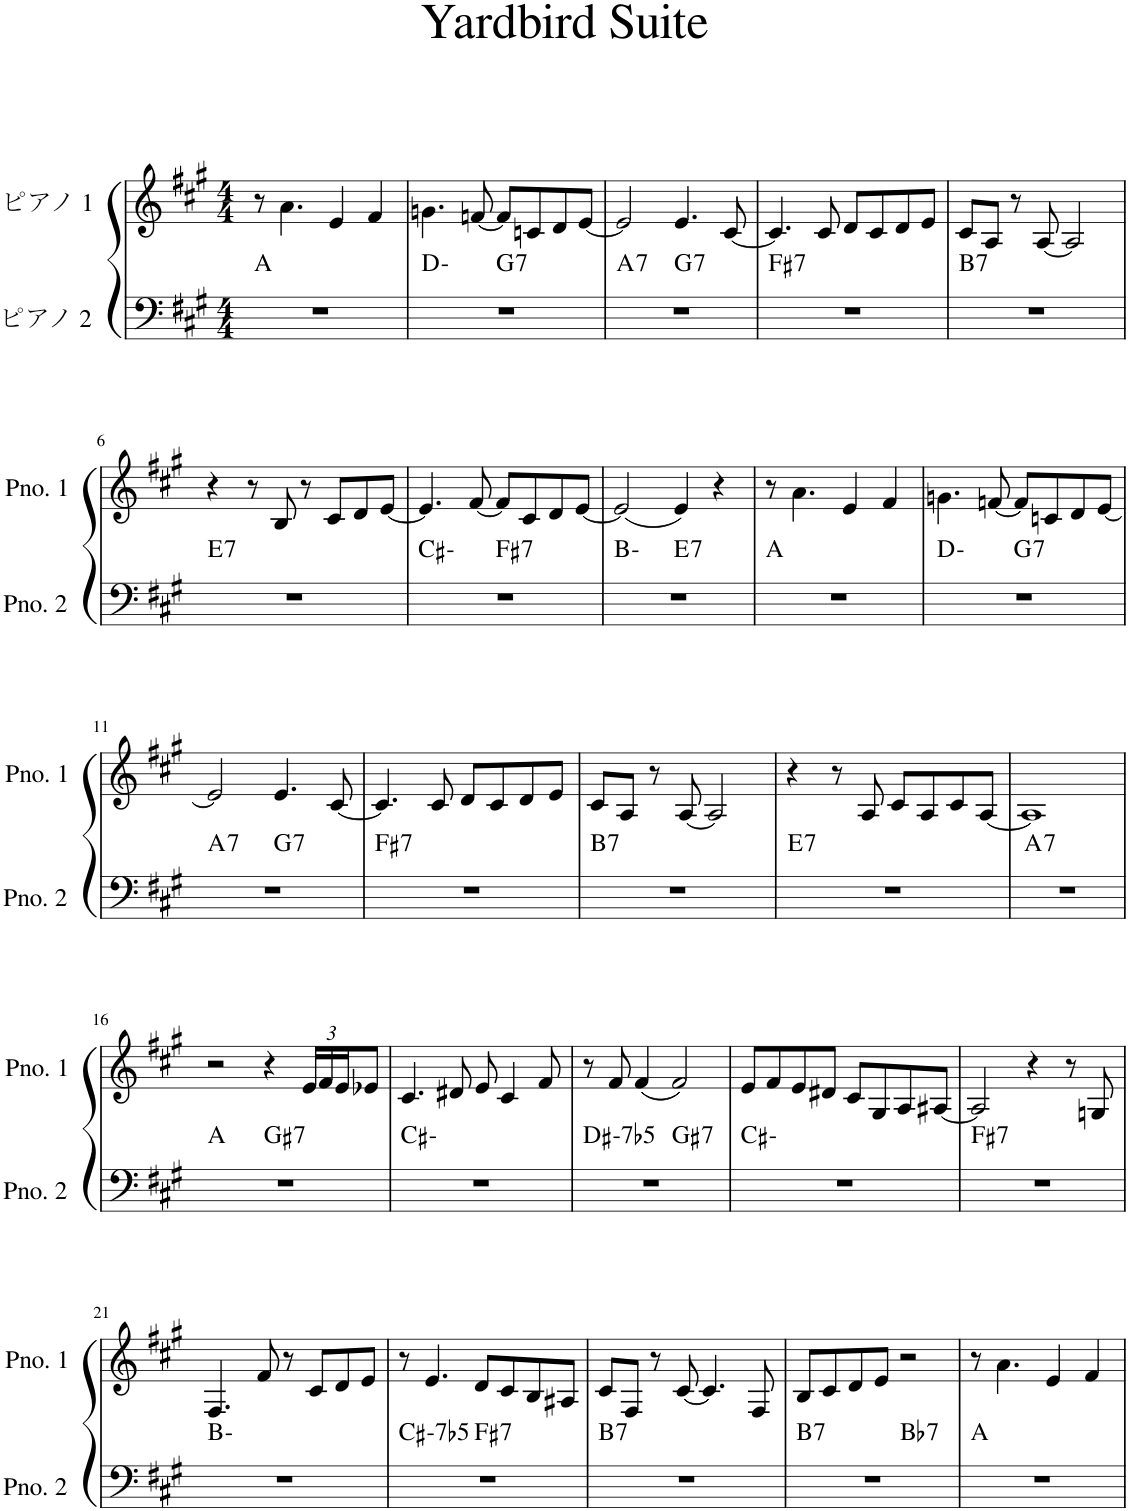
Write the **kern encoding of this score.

**kern	**harte	**kern
*part2	*part2	*part1
*staff2	*	*staff1
*I"ピアノ 2	*	*I"ピアノ 1
*clefF4	*	*clefG2
*k[f#c#g#]	*	*k[f#c#g#]
*M4/4	*	*M4/4
=1	=1	=1
1r	A:maj	8r
.	.	4.a\
.	.	4e/
.	.	4f#/
=2	=2	=2
*^	*	*
1r	2ryy	D:min	4.gn\
.	.	.	[8fn/
!	!	!LO:H:kt=7	!
.	2ryy	G:7	8f/L]
.	.	.	8cn/
.	.	.	8d/
.	.	.	[8e/J
=3	=3	=3	=3
!	!	!LO:H:kt=7	!
1r	2ryy	A:7	2e/]
!	!	!LO:H:kt=7	!
.	2ryy	G:7	4.e/
.	.	.	[8c#/
=4	=4	=4	=4
!	!	!LO:H:kt=7	!
*v	*v	*	*
1r	F#:7	4.c#/]
.	.	8c#/
.	.	8d/L
.	.	8c#/
.	.	8d/
.	.	8e/J
=5	=5	=5
!	!LO:H:kt=7	!
1r	B:7	8c#/L
.	.	8A/J
.	.	8r
.	.	[8A/
.	.	2A/]
!!LO:LB:g=z
=6	=6	=6
!	!LO:H:kt=7	!
1r	E:7	4r
.	.	8r
.	.	8B/
.	.	8r
.	.	8c#/L
.	.	8d/
.	.	[8e/J
=7	=7	=7
*^	*	*
1r	2ryy	C#:min	4.e/]
.	.	.	[8f#/
!	!	!LO:H:kt=7	!
.	2ryy	F#:7	8f#/L]
.	.	.	8c#/
.	.	.	8d/
.	.	.	[8e/J
=8	=8	=8	=8
1r	2ryy	B:min	(2e/]
!	!	!LO:H:kt=7	!
.	2ryy	E:7	4e/)
.	.	.	4r
*v	*v	*	*
=9	=9	=9
1r	A:maj	8r
.	.	4.a\
.	.	4e/
.	.	4f#/
=10	=10	=10
*^	*	*
1r	2ryy	D:min	4.gn\
.	.	.	[8fn/
!	!	!LO:H:kt=7	!
.	2ryy	G:7	8f/L]
.	.	.	8cn/
.	.	.	8d/
.	.	.	[8e/J
!!LO:LB:g=z
=11	=11	=11	=11
!	!	!LO:H:kt=7	!
1r	2ryy	A:7	2e/]
!	!	!LO:H:kt=7	!
.	2ryy	G:7	4.e/
.	.	.	[8c#/
=12	=12	=12	=12
!	!	!LO:H:kt=7	!
*v	*v	*	*
1r	F#:7	4.c#/]
.	.	8c#/
.	.	8d/L
.	.	8c#/
.	.	8d/
.	.	8e/J
=13	=13	=13
!	!LO:H:kt=7	!
1r	B:7	8c#/L
.	.	8A/J
.	.	8r
.	.	[8A/
.	.	2A/]
=14	=14	=14
!	!LO:H:kt=7	!
1r	E:7	4r
.	.	8r
.	.	8A/
.	.	8c#/L
.	.	8A/
.	.	8c#/
.	.	[8A/J
=15	=15	=15
!	!LO:H:kt=7	!
1r	A:7	1A]
!!LO:LB:g=z
=16	=16	=16
*^	*	*
1r	2ryy	A:maj	2r
!	!	!LO:H:kt=7	!
.	2ryy	G#:7	4r
*	*	*	*Xbrackettup
.	.	.	24e/LL
.	.	.	24f#/
.	.	.	24e/J
.	.	.	8e-X/J
*v	*v	*	*
=17	=17	=17
1r	C#:min	4.c#/
.	.	8d#X/
.	.	8e/
.	.	4c#/
.	.	8f#/
=18	=18	=18
!	!LO:H:kt=-7b5	!
*^	*	*
1r	2ryy	D#:hdim7	8r
.	.	.	8f#/
.	.	.	(4f#/
!	!	!LO:H:kt=7	!
.	2ryy	G#:7	2f#/)
*v	*v	*	*
=19	=19	=19
1r	C#:min	8e/L
.	.	8f#/
.	.	8e/
.	.	8d#X/J
.	.	8c#/L
.	.	8G#/
.	.	8A/
.	.	[8A#X/J
=20	=20	=20
!	!LO:H:kt=7	!
1r	F#:7	2A#/]
.	.	4r
.	.	8r
.	.	8Gn/
!!LO:LB:g=z
=21	=21	=21
1r	B:min	4.F#/
.	.	8f#/
.	.	8r
.	.	8c#/L
.	.	8d/
.	.	8e/J
=22	=22	=22
!	!LO:H:kt=-7b5	!
*^	*	*
1r	2ryy	C#:hdim7	8r
.	.	.	4.e/
!	!	!LO:H:kt=7	!
.	2ryy	F#:7	8d/L
.	.	.	8c#/
.	.	.	8B/
.	.	.	8A#X/J
=23	=23	=23	=23
!	!	!LO:H:kt=7	!
*v	*v	*	*
1r	B:7	8c#/L
.	.	8F#/J
.	.	8r
.	.	[8c#/
.	.	4.c#/]
.	.	8F#/
=24	=24	=24
!	!LO:H:kt=7	!
*^	*	*
1r	2ryy	B:7	8B/L
.	.	.	8c#/
.	.	.	8d/
.	.	.	8e/J
!	!	!LO:H:kt=7	!
.	2ryy	Bb:7	2r
*v	*v	*	*
=25	=25	=25
1r	A:maj	8r
.	.	4.a\
.	.	4e/
.	.	4f#/
=	=	=
*-	*-	*-
